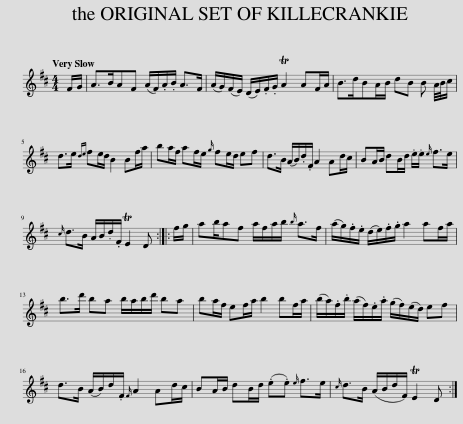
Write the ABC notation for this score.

X:1
L:1/8
Q:1/4=120
M:4/4
I:linebreak $
K:D
V:1 treble
V:1
 F/G/ | A>BAF (A/F/).A/.B/ A>F | (A/G/)(F/E/) (D/E/).F/.G/ TA2 AF/A/ | B>dBA/B/ dB B A/4B/4c/ |$ d>e{de} fe/d/ B2 Bf/a/ | %5
 ba/f/ af/e/{g} fe/d/ ef | d>B (A/B/).d/.F/ A2 Ad/c/ | BA/B/ dB/d/ .e/.e/{e} f>e |${c} d>B A/B/.d/.F/ TE2 D :: f/g/ | %10
 ab/af a/f/a/b/{b} a>f | (a/g/).f/.e/ (d/e/).f/.g/ a2 af/a/ |$ b>d' ba b/a/b/d'/ ba | ba/f/ ef/a/ b2 bf/a/ | (b/a/).f/.b/ (a/f/).e/.a/ (g/f/)(e/d/) ef |$ %15
 d>B (A/B/)d/.F/{F} A2 Ad/c/ | BA/B/ dB/d/ (.e.e){e} f>e |{c} d>B (A/B/d/F/) TE2 D :| %18
